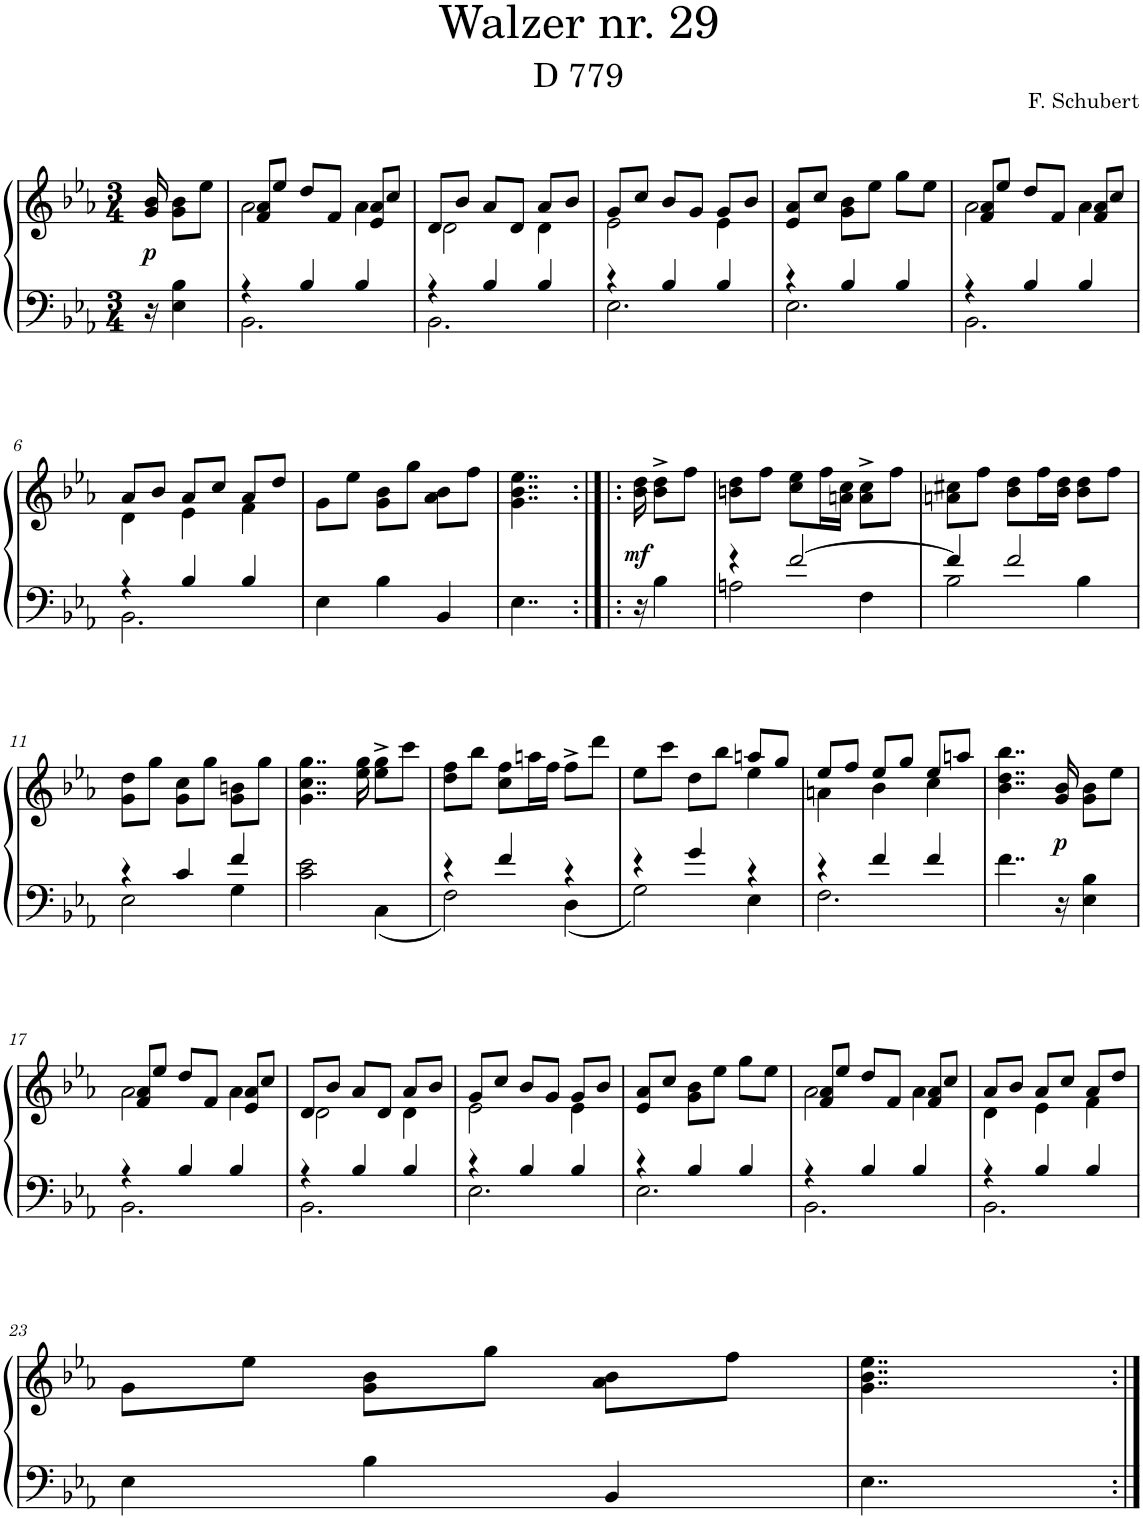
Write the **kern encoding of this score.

**kern	**kern	**dynam
*part1	*part1	*part1
*staff2	*staff1	*staff1/2
*I"Piano	*	*
*I'Pno.	*	*
*clefF4	*clefG2	*
*k[b-e-a-]	*k[b-e-a-]	*
*M3/4	*M3/4	*
=	=	=
!	!	!LO:DY:b
16r	16g/ 16b-/	p
4E-\ 4B-\	8g\ 8b-\L	.
.	8ee-\J	.
=1	=1	=1
*^	*^	*
4r	2.BB-\	8f/ 8a-/L	2a-\	.
.	.	8ee-/J	.	.
4B-/	.	8dd/L	.	.
.	.	8f/J	.	.
4B-/	.	8e-/ 8a-/L	4a-\	.
.	.	8cc/J	.	.
=2	=2	=2	=2	=2
4r	2.BB-\	8d/L	2d\	.
.	.	8b-/J	.	.
4B-/	.	8a-/L	.	.
.	.	8d/J	.	.
4B-/	.	8a-/L	4d\	.
.	.	8b-/J	.	.
=3	=3	=3	=3	=3
4r	2.E-\	8g/L	2e-\	.
.	.	8cc/J	.	.
4B-/	.	8b-/L	.	.
.	.	8g/J	.	.
4B-/	.	8g/L	4e-\	.
.	.	8b-/J	.	.
*	*	*v	*v	*
=4	=4	=4	=4
4r	2.E-\	8e-/ 8a-/L	.
.	.	8cc/J	.
4B-/	.	8g\ 8b-\L	.
.	.	8ee-\J	.
4B-/	.	8gg\L	.
.	.	8ee-\J	.
=5	=5	=5	=5
*	*	*^	*
4r	2.BB-\	8f/ 8a-/L	2a-\	.
.	.	8ee-/J	.	.
4B-/	.	8dd/L	.	.
.	.	8f/J	.	.
4B-/	.	8f/ 8a-/L	4a-\	.
.	.	8cc/J	.	.
!!LO:LB:g=z	!!
=6	=6	=6	=6	=6
4r	2.BB-\	8a-/L	4d\	.
.	.	8b-/J	.	.
4B-/	.	8a-/L	4e-\	.
.	.	8cc/J	.	.
4B-/	.	8a-/L	4f\	.
.	.	8dd/J	.	.
*v	*v	*	*	*
*	*v	*v	*
=7	=7	=7
4E-\	8g\L	.
.	8ee-\J	.
4B-\	8g\ 8b-\L	.
.	8gg\J	.
4BB-/	8a-\ 8b-\L	.
.	8ff\J	.
=8	=8	=8
4..E-\	4..g\ 4..b-\ 4..ee-\	.
=8X1:|!|:	=8X1:|!|:	=8X1:|!|:
!	!	!LO:DY:b
16r	16b-\ 16dd\	mf
4B-\	8b-\^ 8dd\^L	.
.	8ff\J	.
=9	=9	=9
*^	*	*
4r	2An\	8bn\ 8dd\L	.
.	.	8ff\J	.
[2f/	.	8cc\ 8ee-\L	.
.	.	16ff\L	.
.	.	16an\ 16cc\JJ	.
.	4F\	8a\^ 8cc\^L	.
.	.	8ff\J	.
=10	=10	=10	=10
4f/]	2B-\	8an\ 8cc#X\L	.
.	.	8ff\J	.
2f/	.	8b-\ 8dd\L	.
.	.	16ff\L	.
.	.	16b-\ 16dd\JJ	.
.	4B-\	8b-\ 8dd\L	.
.	.	8ff\J	.
!!LO:LB:g=z
=11	=11	=11	=11
4r	2E-\	8g\ 8dd\L	.
.	.	8gg\J	.
4c/	.	8g\ 8cc\L	.
.	.	8gg\J	.
4f/	4G\	8g\ 8bn\L	.
.	.	8gg\J	.
=12	=12	=12	=12
2c\ 2e-\	2ryy	4..g\ 4..cc\ 4..gg\	.
.	.	16ee-\ 16gg\	.
4ryy	4C\	8ee-\^ 8gg\^L	.
.	.	8ccc\J	.
=13	=13	=13	=13
4r	2F\	8dd\ 8ff\L	.
.	.	8bb-\J	.
4f/	.	8cc\ 8ff\L	.
.	.	16aan\L	.
.	.	16ff\JJ	.
4r	4D\	8ff^\L	.
.	.	8ddd\J	.
=14	=14	=14	=14
*	*	*^	*
4r	2G\	8ee-\L	2ryy	.
.	.	8ccc\J	.	.
4g/	.	8dd\L	.	.
.	.	8bb-\J	.	.
4r	4E-\	8aan/L	4ee-\	.
.	.	8gg/J	.	.
=15	=15	=15	=15	=15
4r	2.F\	8ee-/L	4an\	.
.	.	8ff/J	.	.
4f/	.	8ee-/L	4b-\	.
.	.	8gg/J	.	.
4f/	.	8ee-/L	4cc\	.
.	.	8aan/J	.	.
*v	*v	*	*	*
*	*v	*v	*
=16	=16	=16
4..f\	4..b-\ 4..dd\ 4..bb-\	.
!	!	!LO:DY:b
16r	16g/ 16b-/	p
4E-\ 4B-\	8g\ 8b-\L	.
.	8ee-\J	.
!!LO:LB:g=z
=17	=17	=17
*^	*^	*
4r	2.BB-\	8f/ 8a-/L	2a-\	.
.	.	8ee-/J	.	.
4B-/	.	8dd/L	.	.
.	.	8f/J	.	.
4B-/	.	8e-/ 8a-/L	4a-\	.
.	.	8cc/J	.	.
=18	=18	=18	=18	=18
4r	2.BB-\	8d/L	2d\	.
.	.	8b-/J	.	.
4B-/	.	8a-/L	.	.
.	.	8d/J	.	.
4B-/	.	8a-/L	4d\	.
.	.	8b-/J	.	.
=19	=19	=19	=19	=19
4r	2.E-\	8g/L	2e-\	.
.	.	8cc/J	.	.
4B-/	.	8b-/L	.	.
.	.	8g/J	.	.
4B-/	.	8g/L	4e-\	.
.	.	8b-/J	.	.
*	*	*v	*v	*
=20	=20	=20	=20
4r	2.E-\	8e-/ 8a-/L	.
.	.	8cc/J	.
4B-/	.	8g\ 8b-\L	.
.	.	8ee-\J	.
4B-/	.	8gg\L	.
.	.	8ee-\J	.
=21	=21	=21	=21
*	*	*^	*
4r	2.BB-\	8f/ 8a-/L	2a-\	.
.	.	8ee-/J	.	.
4B-/	.	8dd/L	.	.
.	.	8f/J	.	.
4B-/	.	8f/ 8a-/L	4a-\	.
.	.	8cc/J	.	.
=22	=22	=22	=22	=22
4r	2.BB-\	8a-/L	4d\	.
.	.	8b-/J	.	.
4B-/	.	8a-/L	4e-\	.
.	.	8cc/J	.	.
4B-/	.	8a-/L	4f\	.
.	.	8dd/J	.	.
*v	*v	*	*	*
*	*v	*v	*
!!LO:LB:g=z
=23	=23	=23
4E-\	8g\L	.
.	8ee-\J	.
4B-\	8g\ 8b-\L	.
.	8gg\J	.
4BB-/	8a-\ 8b-\L	.
.	8ff\J	.
=24	=24	=24
4..E-\	4..g\ 4..b-\ 4..ee-\	.
=:|!	=:|!	=:|!
*-	*-	*-
